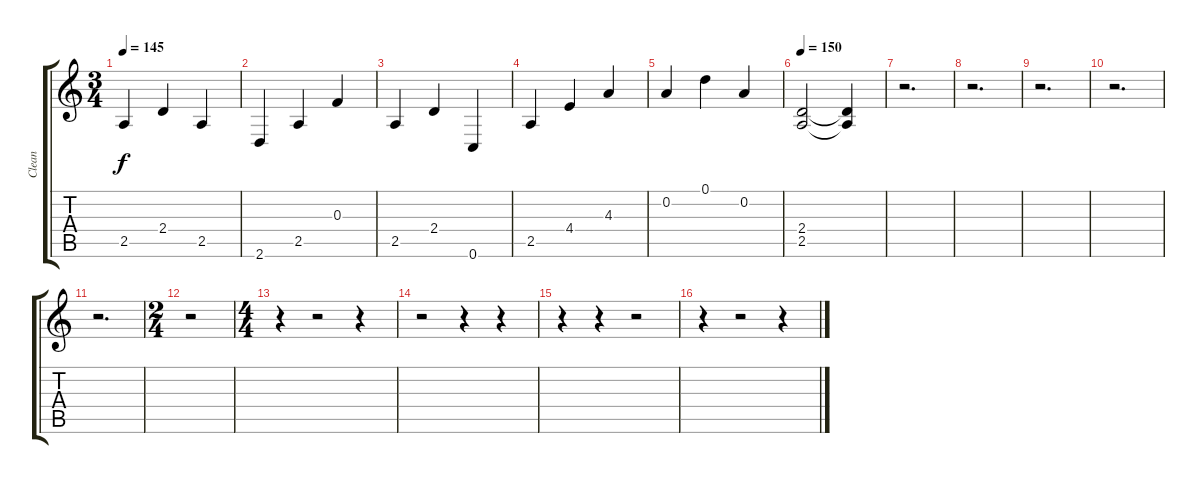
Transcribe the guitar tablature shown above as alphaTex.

\track ("Clean" "Clean") {instrument acousticguitarsteel}
\staff {score tabs}
\tuning (D4 A3 F3 C3 G2 C2) {hide}
\ts (3 4)
\tempo 145
\clef g2
\ks c
2.5.4{dy f} 2.4.4 2.5.4 |
2.6.4 2.5.4 0.3.4 |
2.5.4 2.4.4 0.6.4 |
2.5.4 4.4.4 4.3.4 |
0.2.4 0.1.4 0.2.4 |
\tempo 150
(2.4 2.5).2 (2.4{t} 2.5{t}).4 |
r.2{d} |
r.2{d} |
r.2{d} |
r.2{d} |
r.2{d} |
\ts (2 4)
r.2 |
\ts (4 4)
r.4 r.2 r.4 |
r.2 r.4 r.4 |
r.4 r.4 r.2 |
r.4 r.2 r.4
